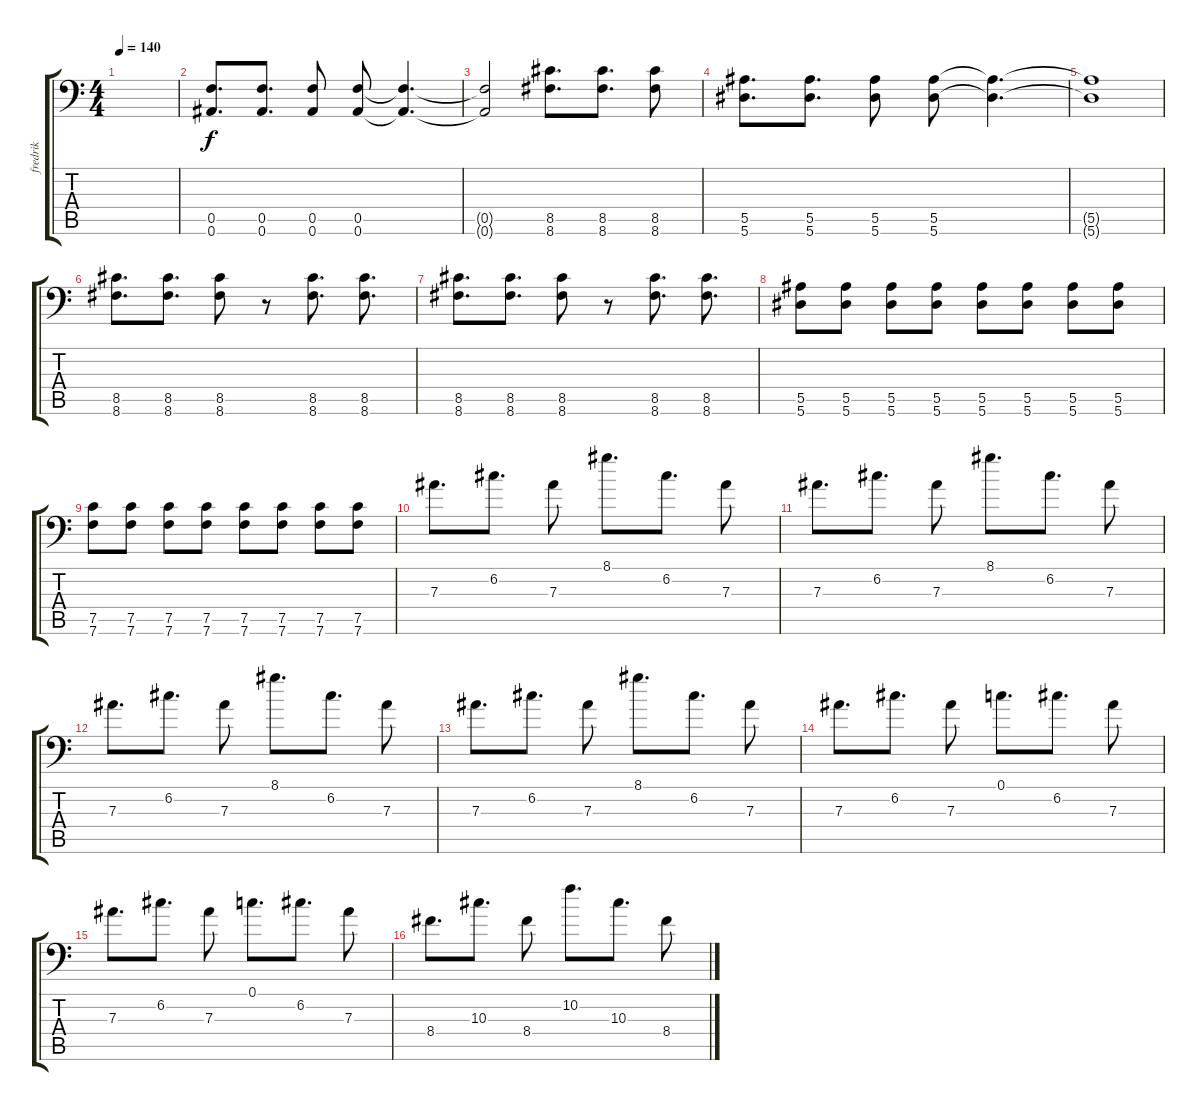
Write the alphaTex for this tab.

\track ("fredrik" "fredrik") {instrument distortionguitar}
\staff {score tabs}
\tuning (C4 G3 Eb3 Bb2 F2 Bb1) {hide}
\ts (4 4)
\tempo 140
\clef f4
\ks c
|
(0.5 0.6).8{d} (0.5 0.6).8{d} (0.5 0.6).8 (0.5 0.6).8 (0.5{t} 0.6{t}).4{d} |
(0.5{t} 0.6{t}).2 (8.5 8.6).8{d} (8.5 8.6).8{d} (8.5 8.6).8 |
(5.5 5.6).8{d} (5.5 5.6).8{d} (5.5 5.6).8 (5.5 5.6).8 (5.5{t} 5.6{t}).4{d} |
(5.5{t} 5.6{t}).1 |
(8.5 8.6).8{d} (8.5 8.6).8{d} (8.5 8.6).8 r.8 (8.5 8.6).8{d} (8.5 8.6).8{d} |
(8.5 8.6).8{d} (8.5 8.6).8{d} (8.5 8.6).8 r.8 (8.5 8.6).8{d} (8.5 8.6).8{d} |
(5.5 5.6).8 (5.5 5.6).8 (5.5 5.6).8 (5.5 5.6).8 (5.5 5.6).8 (5.5 5.6).8 (5.5 5.6).8 (5.5 5.6).8 |
(7.5 7.6).8 (7.5 7.6).8 (7.5 7.6).8 (7.5 7.6).8 (7.5 7.6).8 (7.5 7.6).8 (7.5 7.6).8 (7.5 7.6).8 |
7.3.8{d} 6.2.8{d} 7.3.8 8.1.8{d} 6.2.8{d} 7.3.8 |
7.3.8{d} 6.2.8{d} 7.3.8 8.1.8{d} 6.2.8{d} 7.3.8 |
7.3.8{d} 6.2.8{d} 7.3.8 8.1.8{d} 6.2.8{d} 7.3.8 |
7.3.8{d} 6.2.8{d} 7.3.8 8.1.8{d} 6.2.8{d} 7.3.8 |
7.3.8{d} 6.2.8{d} 7.3.8 0.1.8{d} 6.2.8{d} 7.3.8 |
7.3.8{d} 6.2.8{d} 7.3.8 0.1.8{d} 6.2.8{d} 7.3.8 |
8.4.8{d} 10.3.8{d} 8.4.8 10.2.8{d} 10.3.8{d} 8.4.8
